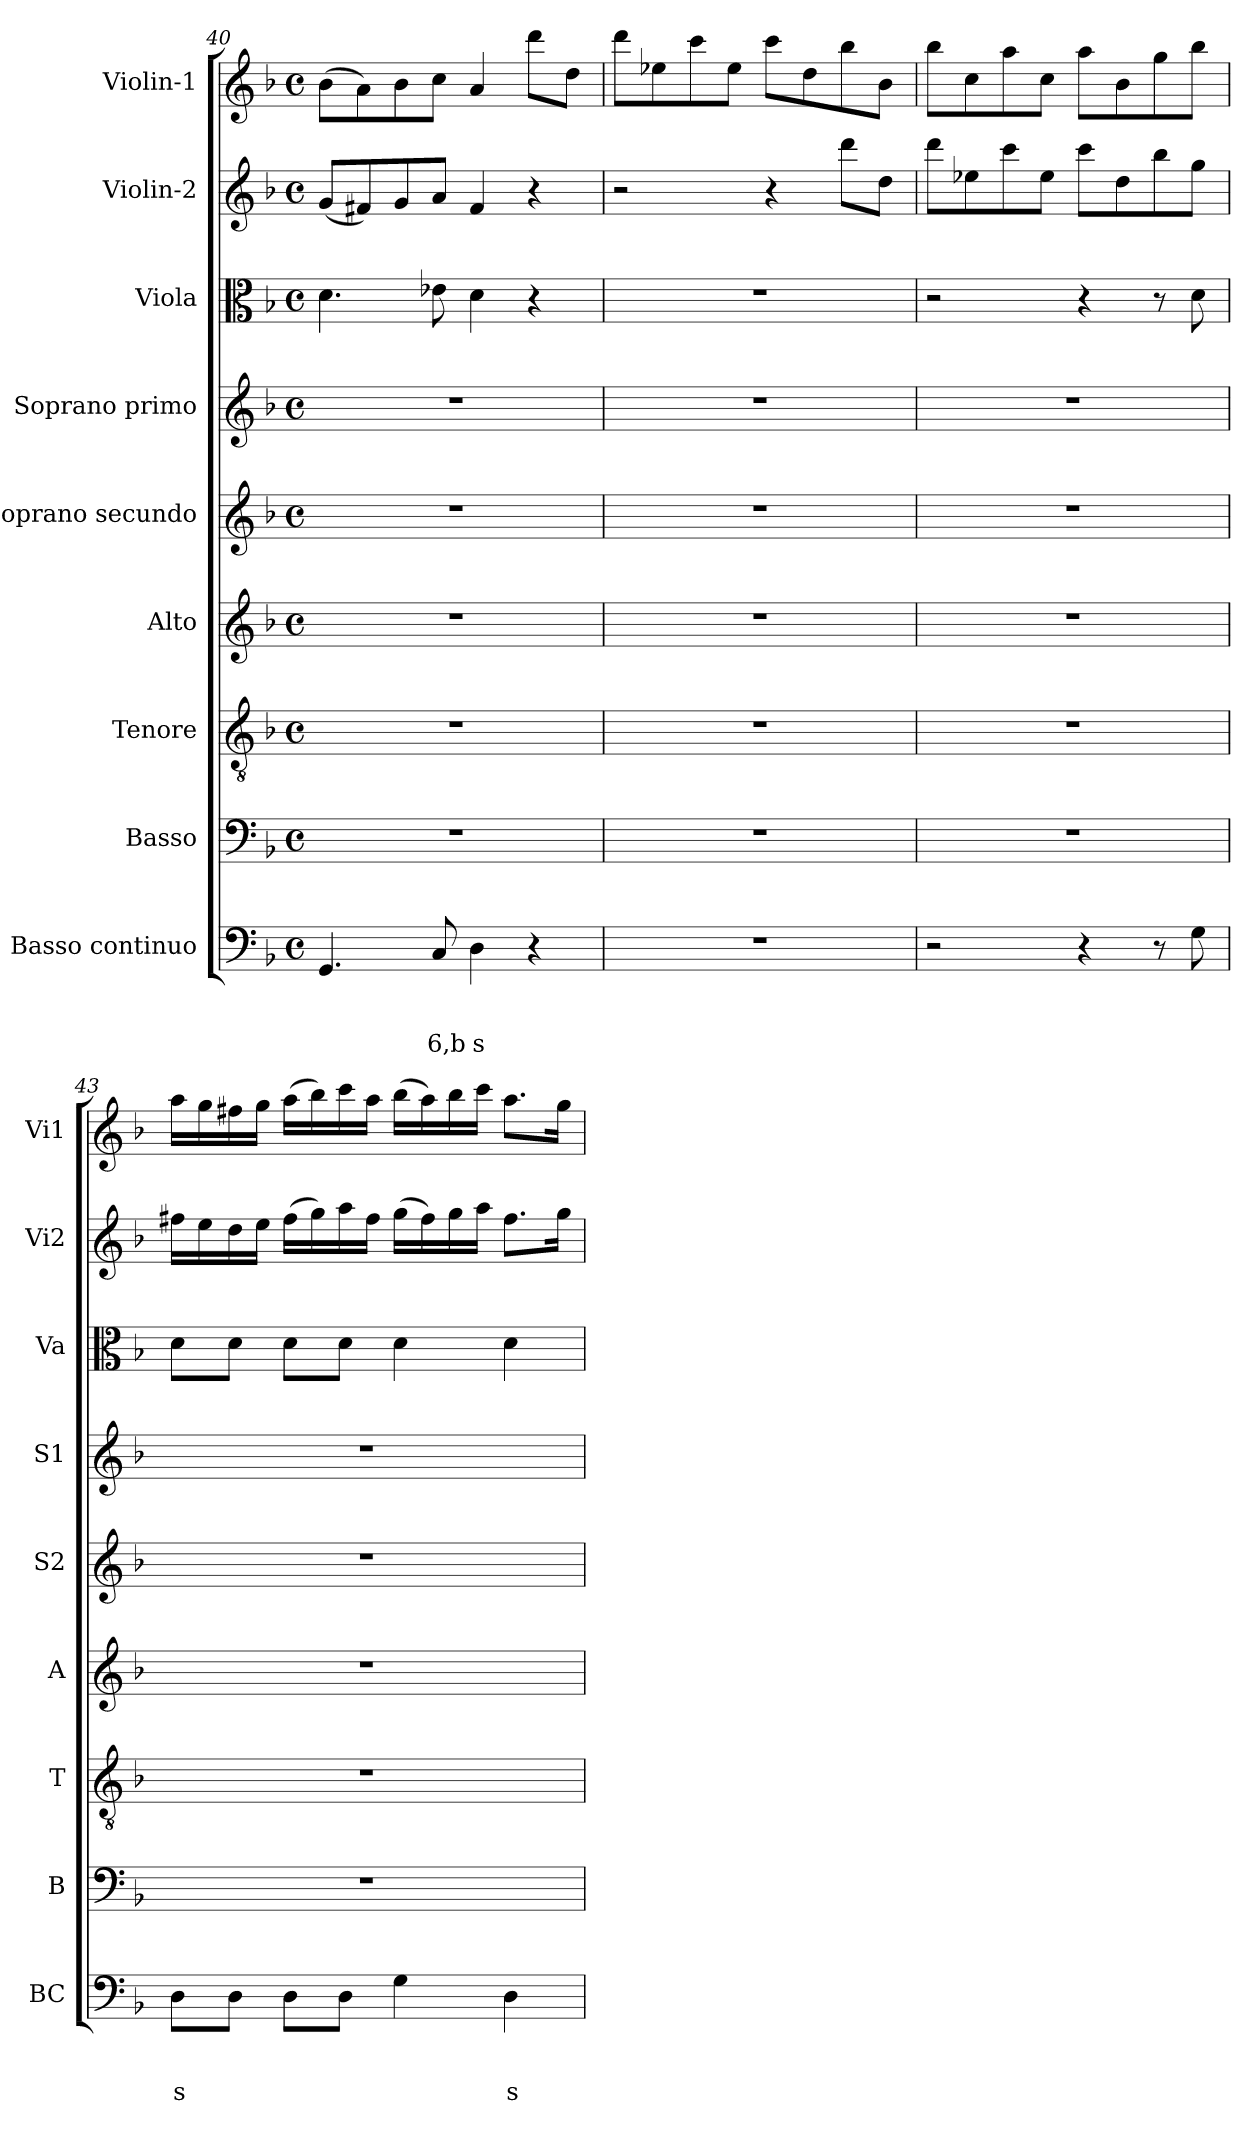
**kern	**text	**text	**text	**kern	**kern	**kern	**kern	**kern	**kern	**kern	**kern
*part9	*part9	*part9	*part9	*part8	*part7	*part6	*part5	*part4	*part3	*part2	*part1
*staff9	*staff9	*staff9	*staff9	*staff8	*staff7	*staff6	*staff5	*staff4	*staff3	*staff2	*staff1
*I"Basso continuo	*	*	*	*I"Basso	*I"Tenore	*I"Alto	*I"Soprano secundo	*I"Soprano primo	*I"Viola	*I"Violin-2	*I"Violin-1
*I'BC	*	*	*	*I'B	*I'T	*I'A	*I'S2	*I'S1	*I'Va	*I'Vi2	*I'Vi1
!!LO:PB:g=z
*clefF4	*	*	*	*clefF4	*clefGv2	*clefG2	*clefG2	*clefG2	*clefC3	*clefG2	*clefG2
*k[b-]	*	*	*	*k[b-]	*k[b-]	*k[b-]	*k[b-]	*k[b-]	*k[b-]	*k[b-]	*k[b-]
*F:	*	*	*	*F:	*F:	*F:	*F:	*F:	*F:	*F:	*F:
*M4/4	*	*	*	*M4/4	*M4/4	*M4/4	*M4/4	*M4/4	*M4/4	*M4/4	*M4/4
*met(c)	*	*	*	*met(c)	*met(c)	*met(c)	*met(c)	*met(c)	*met(c)	*met(c)	*met(c)
=40	=40	=40	=40	=40	=40	=40	=40	=40	=40	=40	=40
4.GG/	.	.	.	1r	1r	1r	1r	1r	4.d\	(<8g/L	(>8b-\L
.	.	.	.	.	.	.	.	.	.	8f#X/)	8a\)
.	.	.	.	.	.	.	.	.	.	8g/	8b-\
!	!	!	!LO:LY:b	!	!	!	!	!	!	!	!
8C/	.	.	6,b	.	.	.	.	.	8e-X\	8a/J	8cc\J
!	!	!	!LO:LY:b	!	!	!	!	!	!	!	!
4D\	.	.	s	.	.	.	.	.	4d\	4f#/	4a/
4r	.	.	.	.	.	.	.	.	4r	4r	8ddd\L
.	.	.	.	.	.	.	.	.	.	.	8dd\J
=41	=41	=41	=41	=41	=41	=41	=41	=41	=41	=41	=41
1r	.	.	.	1r	1r	1r	1r	1r	1r	2r	8ddd\L
.	.	.	.	.	.	.	.	.	.	.	8ee-X\
.	.	.	.	.	.	.	.	.	.	.	8ccc\
.	.	.	.	.	.	.	.	.	.	.	8ee-\J
.	.	.	.	.	.	.	.	.	.	4r	8ccc\L
.	.	.	.	.	.	.	.	.	.	.	8dd\
.	.	.	.	.	.	.	.	.	.	8ddd\L	8bb-\
.	.	.	.	.	.	.	.	.	.	8dd\J	8b-\J
=42	=42	=42	=42	=42	=42	=42	=42	=42	=42	=42	=42
2r	.	.	.	1r	1r	1r	1r	1r	2r	8ddd\L	8bb-\L
.	.	.	.	.	.	.	.	.	.	8ee-X\	8cc\
.	.	.	.	.	.	.	.	.	.	8ccc\	8aa\
.	.	.	.	.	.	.	.	.	.	8ee-\J	8cc\J
4r	.	.	.	.	.	.	.	.	4r	8ccc\L	8aa\L
.	.	.	.	.	.	.	.	.	.	8dd\	8b-\
8r	.	.	.	.	.	.	.	.	8r	8bb-\	8gg\
8G\	.	.	.	.	.	.	.	.	8d\	8gg\J	8bb-\J
=43	=43	=43	=43	=43	=43	=43	=43	=43	=43	=43	=43
!	!	!	!LO:LY:b	!	!	!	!	!	!	!	!
8D\L	.	.	s	1r	1r	1r	1r	1r	8d\L	16ff#X\LL	16aa\LL
.	.	.	.	.	.	.	.	.	.	16ee\	16gg\
8D\J	.	.	.	.	.	.	.	.	8d\J	16dd\	16ff#X\
.	.	.	.	.	.	.	.	.	.	16ee\JJ	16gg\JJ
8D\L	.	.	.	.	.	.	.	.	8d\L	(>16ff#\LL	(>16aa\LL
.	.	.	.	.	.	.	.	.	.	16gg\)	16bb-\)
8D\J	.	.	.	.	.	.	.	.	8d\J	16aa\	16ccc\
.	.	.	.	.	.	.	.	.	.	16ff#\JJ	16aa\JJ
4G\	.	.	.	.	.	.	.	.	4d\	(>16gg\LL	(>16bb-\LL
.	.	.	.	.	.	.	.	.	.	16ff#\)	16aa\)
.	.	.	.	.	.	.	.	.	.	16gg\	16bb-\
.	.	.	.	.	.	.	.	.	.	16aa\JJ	16ccc\JJ
!	!	!	!LO:LY:b	!	!	!	!	!	!	!	!
4D\	.	.	s	.	.	.	.	.	4d\	8.ff#\L	8.aa\L
.	.	.	.	.	.	.	.	.	.	16gg\Jk	16gg\Jk
=	=	=	=	=	=	=	=	=	=	=	=
*-	*-	*-	*-	*-	*-	*-	*-	*-	*-	*-	*-
